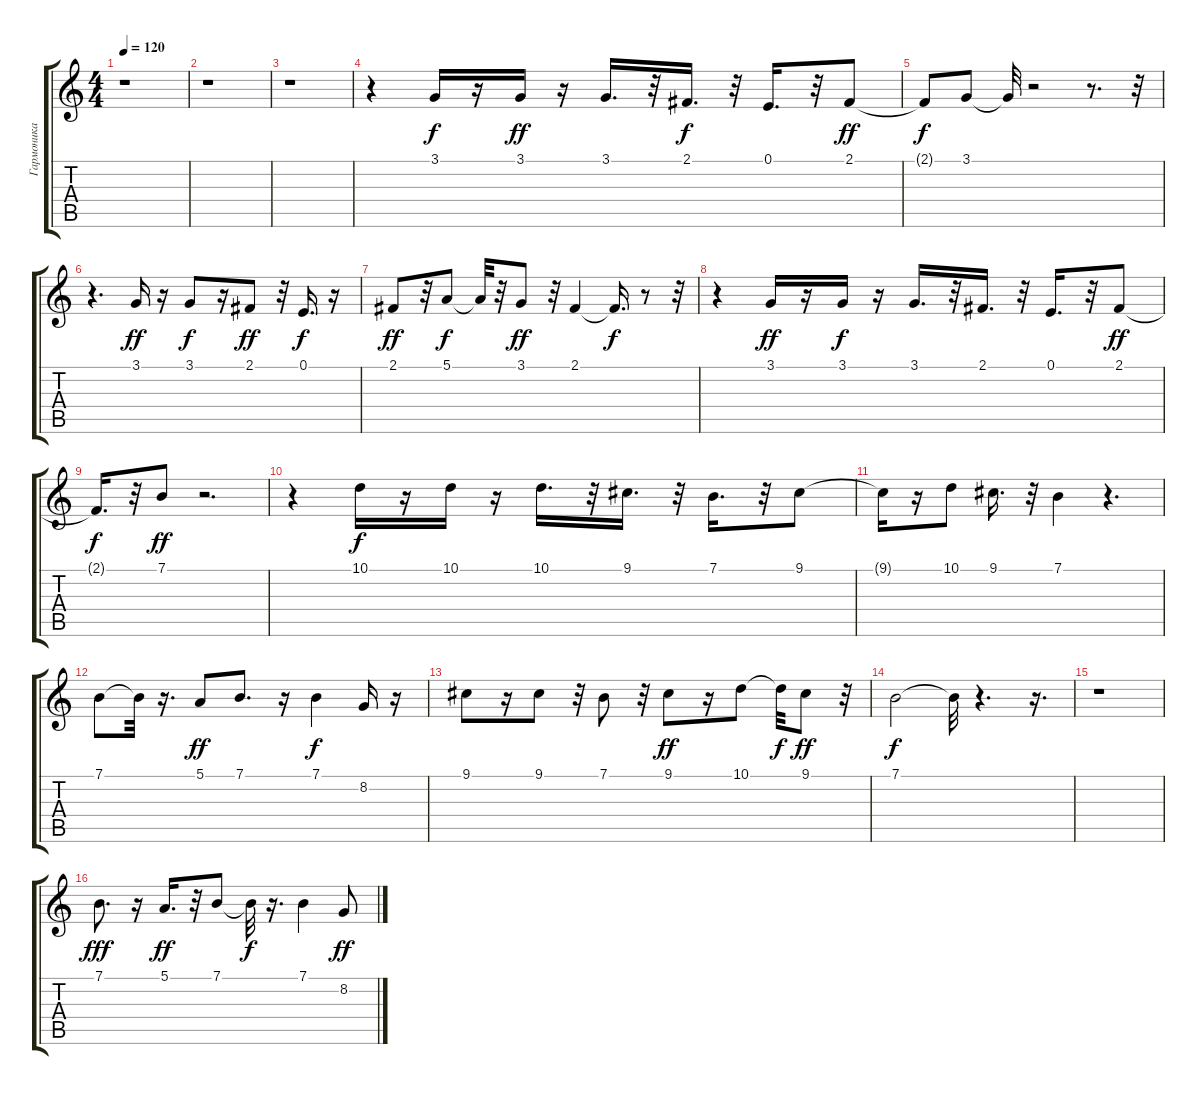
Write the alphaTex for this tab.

\track ("Гармоника" "Гармоника") {instrument harmonica}
\staff {score tabs}
\tuning (E4 B3 G3 D3 A2 E2) {hide}
\ts (4 4)
\tempo 120
\clef g2
\ks c
r.1{dy f} |
r.1 |
r.1 |
r.4 3.1.16 r.16 3.1.16{dy ff} r.16 3.1.16{d} r.32 2.1.16{d dy f} r.32 0.1.16{d} r.32 2.1.8{dy ff} |
2.1{t}.8{dy f} 3.1.8 3.1{t}.32 r.2 r.8{d} r.32 |
r.4{d} 3.1.16{dy ff} r.16 3.1.8{dy f} r.16 2.1.8{dy ff} r.32 0.1.16{d dy f} r.16 |
2.1.8{dy ff} r.32 5.1.8{dy f} 5.1{t}.32 r.32 3.1.8{dy ff} r.32 2.1.4 2.1{t}.16{d dy f} r.8 r.32 |
r.4 3.1.16{dy ff} r.16 3.1.16{dy f} r.16 3.1.16{d} r.32 2.1.16{d} r.32 0.1.16{d} r.32 2.1.8{dy ff} |
2.1{t}.16{d dy f} r.32 7.1.8{dy ff} r.2{d} |
r.4 10.1.16{dy f} r.16 10.1.16 r.16 10.1.16{d} r.32 9.1.16{d} r.32 7.1.16{d} r.32 9.1.8 |
9.1{t}.16 r.16 10.1.8 9.1.16{d} r.32 7.1.4 r.4{d} |
7.1.8 7.1{t}.32 r.16{d} 5.1.8{dy ff} 7.1.8{d} r.16 7.1.4{dy f} 8.2.16 r.16 |
9.1.8 r.16 9.1.8 r.32 7.1.8 r.32 9.1.8{dy ff} r.16 10.1.8 10.1{t}.32{dy f} 9.1.8{dy ff} r.32 |
7.1.2{dy f} 7.1{t}.32 r.4{d} r.16{d} |
r.1 |
7.1.8{d dy fff} r.16 5.1.16{d dy ff} r.32 7.1.8 7.1{t}.32{dy f} r.16{d} 7.1.4 8.2.8{dy ff}
